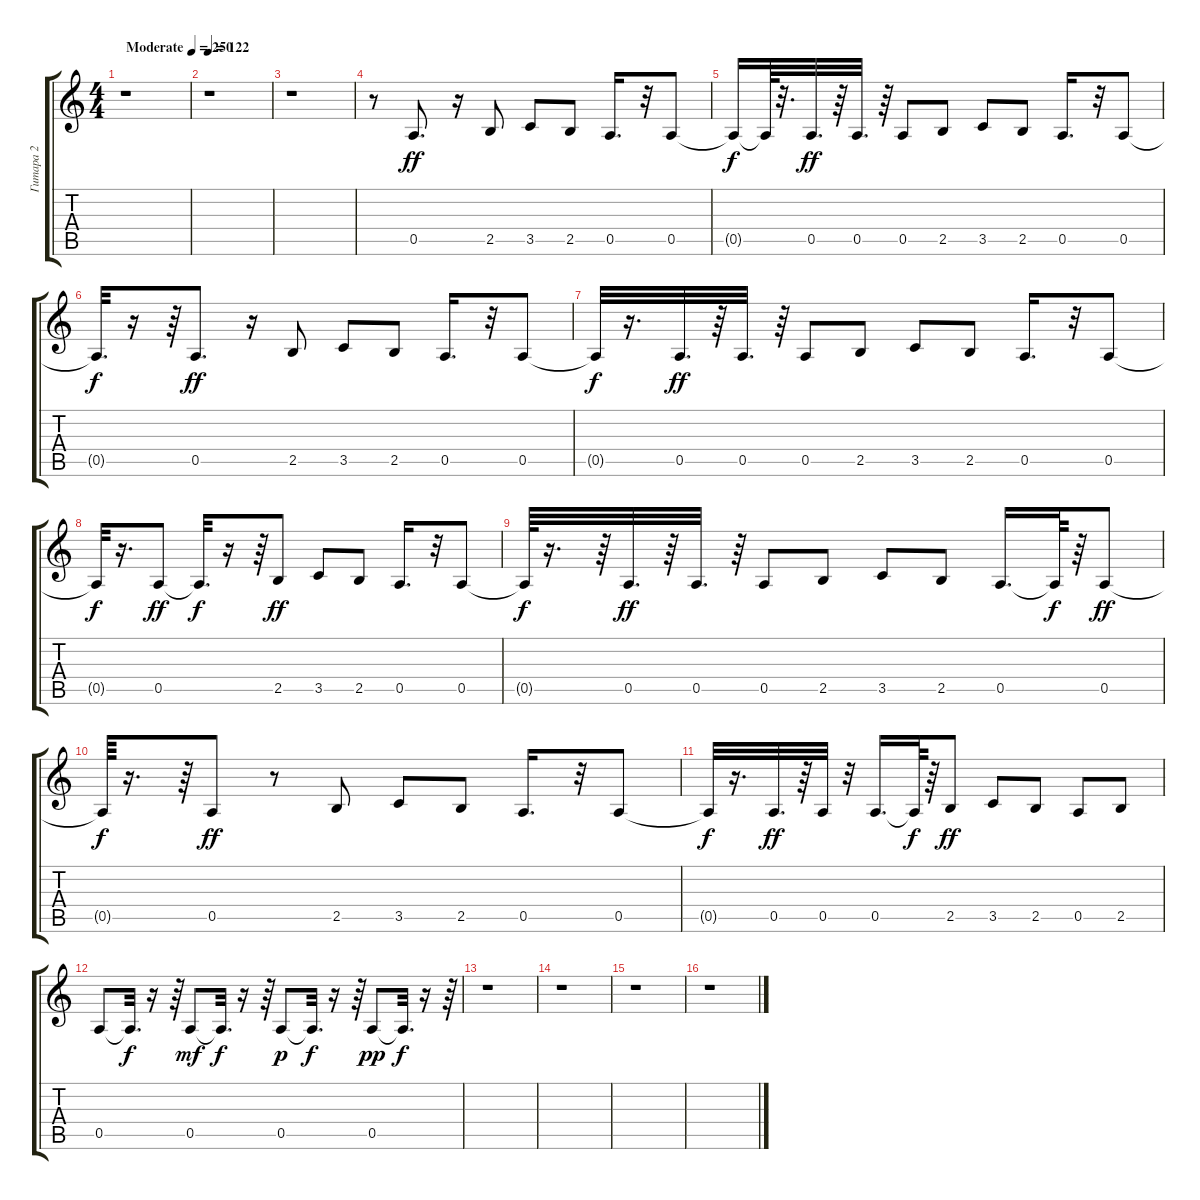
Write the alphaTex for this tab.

\track ("Гитара 2" "Гитара 2") {instrument overdrivenguitar}
\staff {score tabs}
\tuning (E4 B3 G3 D3 A2 E2) {hide}
\ts (4 4)
\tempo (250 "Moderate")
\clef g2
\ks c
r.1{dy ff instrument overdrivenguitar} |
\tempo 122
r.1 |
r.1 |
r.8 0.5.8{d} r.16 2.5.8 3.5.8 2.5.8 0.5.16{d} r.32 0.5.8 |
0.5{t}.16{dy f} 0.5{t}.64 r.32{d} 0.5.32{d dy ff} r.64 0.5.32{d} r.64 0.5.8 2.5.8 3.5.8 2.5.8 0.5.16{d} r.32 0.5.8 |
0.5{t}.32{d dy f} r.16 r.64 0.5.8{d dy ff} r.16 2.5.8 3.5.8 2.5.8 0.5.16{d} r.32 0.5.8 |
0.5{t}.32{dy f} r.16{d} 0.5.32{d dy ff} r.64 0.5.32{d} r.64 0.5.8 2.5.8 3.5.8 2.5.8 0.5.16{d} r.32 0.5.8 |
0.5{t}.32{dy f} r.16{d} 0.5.8{dy ff} 0.5{t}.32{d dy f} r.16 r.64 2.5.8{dy ff} 3.5.8 2.5.8 0.5.16{d} r.32 0.5.8 |
0.5{t}.64{dy f} r.16{d} r.64 0.5.32{d dy ff} r.64 0.5.32{d} r.64 0.5.8 2.5.8 3.5.8 2.5.8 0.5.16{d} 0.5{t}.64{dy f} r.64 0.5.8{dy ff} |
0.5{t}.64{dy f} r.16{d} r.64 0.5.8{dy ff} r.8 2.5.8 3.5.8 2.5.8 0.5.16{d} r.32 0.5.8 |
0.5{t}.32{dy f} r.16{d} 0.5.32{d dy ff} r.64 0.5.32 r.32 0.5.16{d} 0.5{t}.64{dy f} r.64 2.5.8{dy ff} 3.5.8 2.5.8 0.5.8 2.5.8 |
0.5.8 0.5{t}.32{d dy f} r.16 r.64 0.5.8{dy mf} 0.5{t}.32{d dy f} r.16 r.64 0.5.8{dy p} 0.5{t}.32{d dy f} r.16 r.64 0.5.8{dy pp} 0.5{t}.32{d dy f} r.16 r.64 |
r.1 |
r.1 |
r.1 |
r.1
